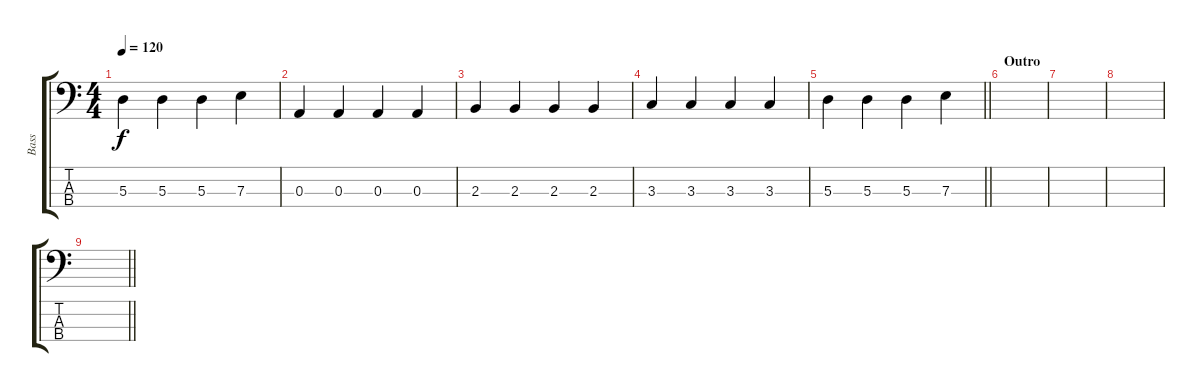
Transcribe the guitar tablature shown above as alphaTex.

\track ("Bass" "Bass") {instrument electricbassfinger}
\staff {score tabs}
\tuning (G2 D2 A1 E1) {hide}
\ts (4 4)
\tempo 120
\clef f4
\ks c
5.3.4{dy f} 5.3.4 5.3.4 7.3.4 |
0.3.4 0.3.4 0.3.4 0.3.4 |
2.3.4 2.3.4 2.3.4 2.3.4 |
3.3.4 3.3.4 3.3.4 3.3.4 |
\barLineRight lightlight
5.3.4 5.3.4 5.3.4 7.3.4 |
\section ("" "Outro")
|
|
|
\barLineRight lightlight
